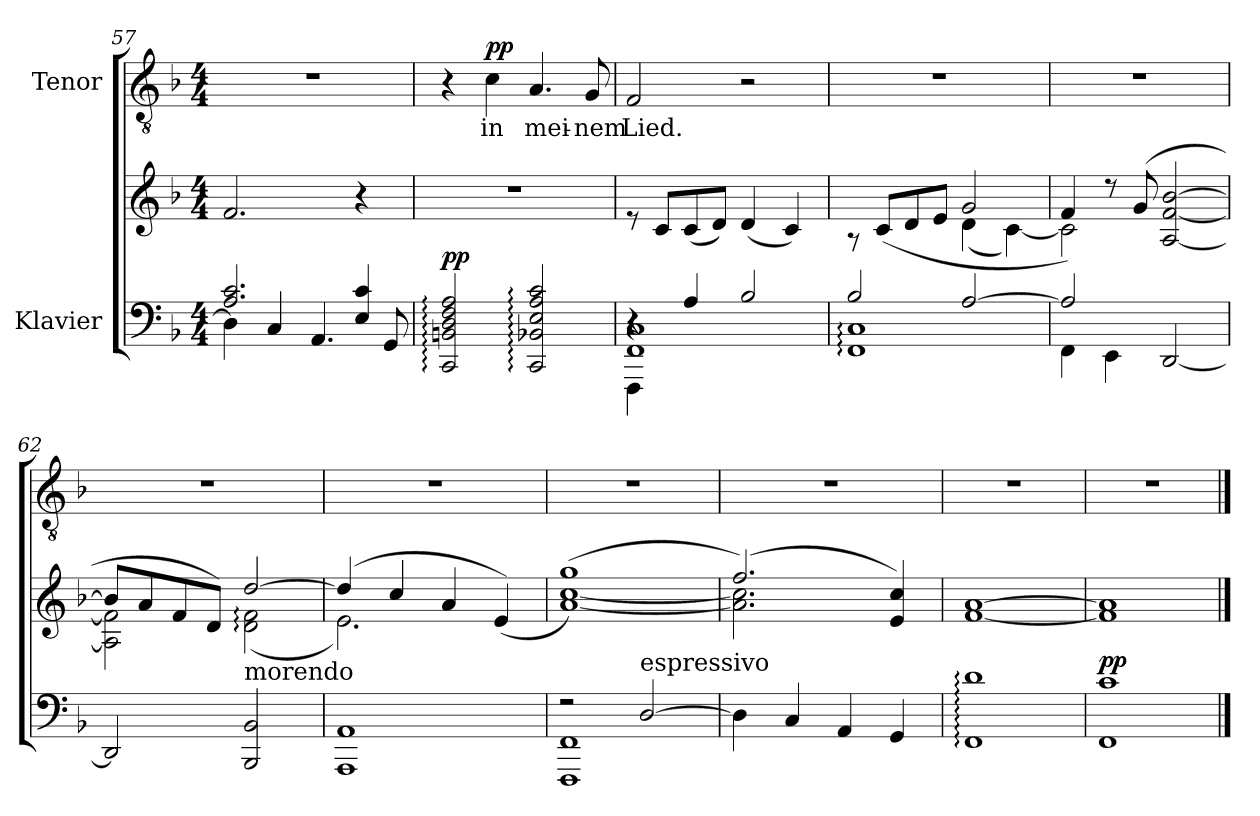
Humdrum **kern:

**kern	**kern	**dynam	**kern	**text	**dynam
*part2	*part2	*part2	*part1	*part1	*part1
*staff3	*staff2	*staff2/3	*staff1	*staff1	*staff1
*I"Klavier	*	*	*I"Tenor	*	*
*clefF4	*clefG2	*	*clefGv2	*	*
*k[b-]	*k[b-]	*	*k[b-]	*	*
*M4/4	*M4/4	*	*M4/4	*	*
=57	=57	=57	=57	=57	=57
*^	*	*	*	*	*
4D\]	2.A/ 2.c/	2.f/	.	1r	.	.
4C/	.	.	.	.	.	.
4.AA/	.	.	.	.	.	.
.	4E/ 4c/	4r	.	.	.	.
8GG/	.	.	.	.	.	.
*v	*v	*	*	*	*	*
=58	=58	=58	=58	=58	=58
!	!	!LO:DY:a=2	!	!	!
2CC/: 2BBn/: 2D/: 2F/: 2A/:	1r	pp	4r	.	.
!	!	!	!	!LO:LY:b	!LO:DY:a
.	.	.	4c\	in	pp
!	!	!	!	!LO:LY:b	!
2CC/: 2BB-X/: 2E/: 2A/: 2c/:	.	.	4.A/	mei-	.
!	!	!	!	!LO:LY:b	!
.	.	.	8G/	-nem	.
!!LO:LB:g=z
=59	=59	=59	=59	=59	=59
*^	*	*	*	*	*
*	*^	*	*	*	*	*
!	!	!	!	!	!	!LO:LY:b	!
4FFF\	1FF 1C	4r	8re	.	2F/	Lied.	.
.	.	.	8c/L	.	.	.	.
4A/	.	2.ryy	(<8c/	.	.	.	.
.	.	.	8d/J)	.	.	.	.
2B-/	.	.	(<4d/	.	2r	.	.
.	.	.	4c/)	.	.	.	.
*	*v	*v	*	*	*	*	*
=60	=60	=60	=60	=60	=60	=60
*	*	*^	*	*	*	*
2B-/	1FF: 1C:	8rA	2raayy	.	1r	.	.
.	.	(>8c/L	.	.	.	.	.
.	.	8d/	.	.	.	.	.
.	.	8e/J	.	.	.	.	.
[2A/	.	2g/	(<4d\	.	.	.	.
.	.	.	[4c\)	.	.	.	.
=61	=61	=61	=61	=61	=61	=61	=61
2A/]	4FF\	4f/)	2c\]	.	1r	.	.
.	4EE\	8r	.	.	.	.	.
.	.	(>8g/	.	.	.	.	.
[2DD:/	2ryy	[2A/ [2f/ [2b-/	2ryy	.	.	.	.
*v	*v	*	*	*	*	*	*
=62	=62	=62	=62	=62	=62	=62
2DD/]	8b-/L]	2A\] 2f\]	.	1r	.	.
.	8a/	.	.	.	.	.
.	8f/	.	.	.	.	.
.	8d/J)	.	.	.	.	.
!	!LO:TX:b:t=morendo	!	!	!	!	!
2BBB-/ 2BB-/	[2dd/	(<2d\: 2f\:	.	.	.	.
=63	=63	=63	=63	=63	=63	=63
1AAA 1AA	(>4dd/]	2.e\)	.	1r	.	.
.	4cc/	.	.	.	.	.
.	4a/	.	.	.	.	.
.	(>4e/)	4ryy	.	.	.	.
=64	=64	=64	=64	=64	=64	=64
*^	*	*	*	*	*	*
2r	1FFF 1FF	(>1gg)	[1a [1cc	.	1r	.	.
!LO:TX:a:t=espressivo	!	!	!	!	!	!	!
[2D/	.	.	.	.	.	.	.
*v	*v	*	*	*	*	*	*
=65	=65	=65	=65	=65	=65	=65
4D\]	(>2.ff/)	(<2.a\] 2.cc\]	.	1r	.	.
4C/	.	.	.	.	.	.
4AA/	.	.	.	.	.	.
4GG/	(4e/ 4cc/)	4ryy	.	.	.	.
*	*v	*v	*	*	*	*
=66	=66	=66	=66	=66	=66
1FF: 1d:	[1f [1a	.	1r	.	.
=67	=67	=67	=67	=67	=67
!	!	!LO:DY:a=2	!	!	!
1FF 1c)	1f] 1a]	pp	1r	.	.
==	==	==	==	==	==
*-	*-	*-	*-	*-	*-
